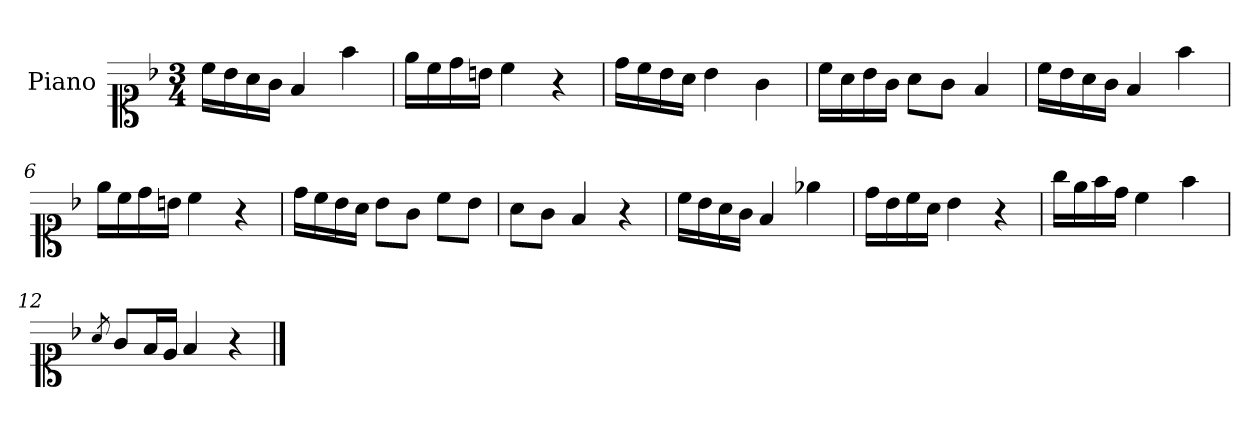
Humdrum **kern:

**kern
*part1
*staff1
*I"Piano
*I'Pno.
*clefC1
*k[b-]
*M3/4
=1
16cc\LL
16b-\
16a\
16g\JJ
4f/
4ff\
=2
16ee\LL
16cc\
16dd\
16bn\JJ
4cc\
4r
=3
16dd\LL
16cc\
16b-\
16a\JJ
4b-\
4g\
=4
16cc\LL
16a\
16b-\
16g\JJ
8a\L
8g\J
4f/
=5
16cc\LL
16b-\
16a\
16g\JJ
4f/
4ff\
=6
16ee\LL
16cc\
16dd\
16bn\JJ
4cc\
4r
!!LO:LB:g=z
=7
16dd\LL
16cc\
16b-\
16a\JJ
8b-\L
8g\J
8cc\L
8b-\J
=8
8a\L
8g\J
4f/
4r
=9
16cc\LL
16b-\
16a\
16g\JJ
4f/
4ee-X\
=10
16dd\LL
16b-\
16cc\
16a\JJ
4b-\
4r
=11
16gg\LL
16ee\
16ff\
16dd\JJ
4cc\
4ff\
=12
8qa/
8g/L
16f/L
16e/JJ
4f/
4r
==
*-
